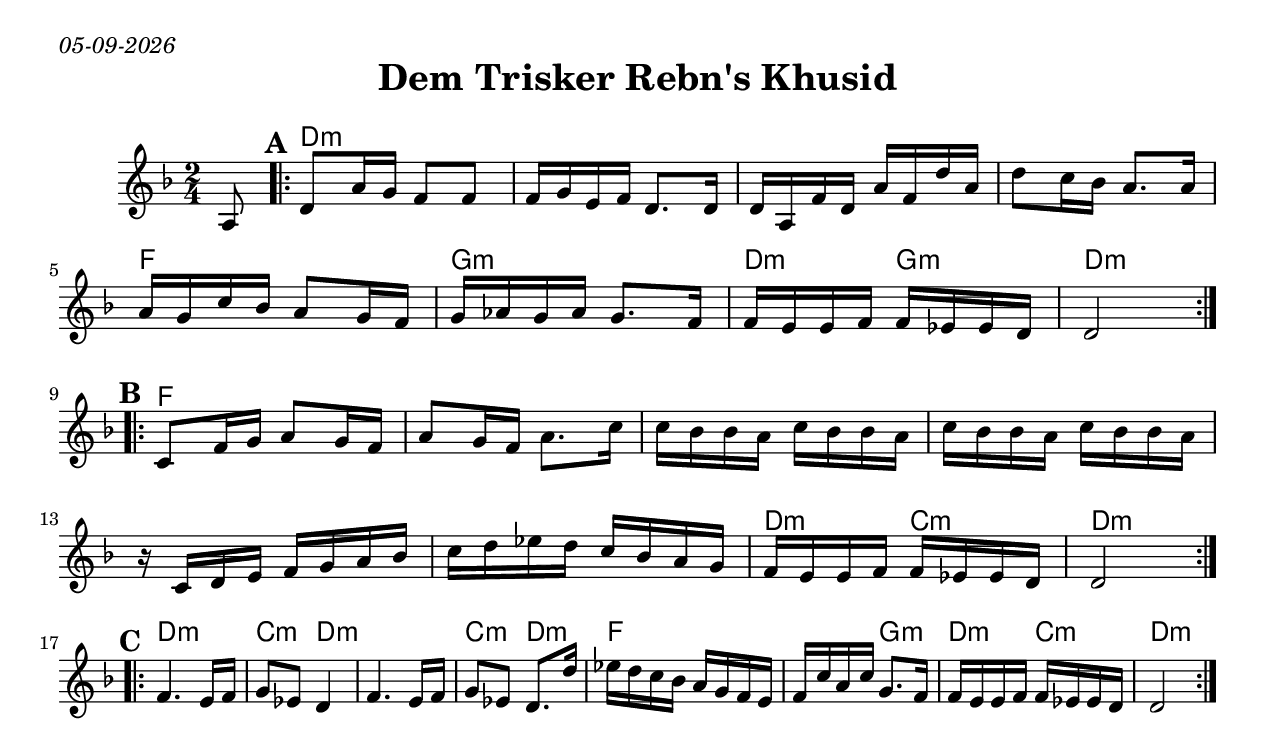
\version "2.20.0"
\include "english.ly"
%\pointAndClickOff
\paper{
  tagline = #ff
  print-all-headers = ##t
  #(set-paper-size "letter")
}
date = #(strftime "%d-%m-%Y" (localtime (current-time)))

\markup{ \italic{ \date }  }

%\markup{ Got something to say? }

global = {
  \clef treble
  \key d \minor
  \time 2/4
  \set Score.markFormatter = #format-mark-box-alphabet
}

%#################################### Melody ########################
%melody =  \transpose c d \relative c' {  %transpose for clarinet
cadence = { f16 e e f f ef ef d }

melody = \relative c' {
  \global
  \partial 8 a8    %lead in notes

  \repeat volta 2{
    \mark \default
    d8 a'16 g f8 f
    f16 g e f d8. d16
    d16 a f' d a' f d' a
    d8 c16 bf a8. a16|

    a16 g c bf a8 g16 f |
    g16 af g af g8. f16|
    \cadence
    d2
  }
  \break

  %\break
  \repeat volta 2{
    \mark \default
    c8 f16 g  a8 g16 f
    a8 g16 f a8. c16
    c16 bf bf a c bf bf a
    c16 bf bf a c bf bf a

    r16 c, d e f g a bf
    c16 d ef d c bf a g
    \cadence
    d2
  }
  \break
  \repeat volta 2{
    \mark \default
    f4. e16 f
    g8 ef d4
    f4.  e16 f
    g8 ef d8. d'16
    ef16 d c bf a g f e
    f16 c' a c g8. f16
    \cadence
    d2
  }


}
%################################# Lyrics #####################
%\addlyrics{ \set stanza = #"1. " }
%################################# Chords #######################
harmonies = \chordmode {
  % Judy's chords
  s8
  d2*4:m
  f2
  g2:m
  d4:m g4:m
  d2:m
  %b
  f2*6
  d4:m c4:m
  d2:m
  %c
  d2:m
  c4:m d4*3:m
  c4:m d4:m
  f4*3 g4:m
  d4:m c4:m
  d2:m

 %{    mayrent chords
  d2*4:m
  f2*2
  a2
  d2:m
  %
  f2*6
  d2*2:m
  %
  d2:m
  c4:m
  d4*3:m
  c4:m
  d4:m
  f2*2
  a2
  d2:m
 %}
}

\score {
  % transpose score below
  %\transpose c d
  <<
    \new ChordNames {
      \set chordChanges = ##f
      \harmonies
    }
    \new Staff   \melody
  >>
  \header{
    title= "Dem Trisker Rebn's Khusid"
    subtitle=""
    composer= ""
    instrument =""
    arranger= ""
  }
  \midi{\tempo 4 = 120}
  \layout{indent = 1.0\cm}
}
%{
% more verses:
\markup{}
\markup {
  \font-size #2
  \fill-line {
    \hspace #0.1 % distance from left margin
    \column {
      \line { "1."
	\column {
	  ""
	}
      }
      \hspace #0.2 % vertical distance between verses
      \line { "2."
	\column {
	 ""
	}
      }
    }
    \hspace #0.1  % horiz. distance between columns
    \column {
      \line { "3."
	\column {
	  ""
	}
      }
      \hspace #0.2 % distance between verses
      \line { "4."
	\column {
	 ""
	}
      }
    }
    \hspace #0.1 % distance to right margin
  }
}

%}
